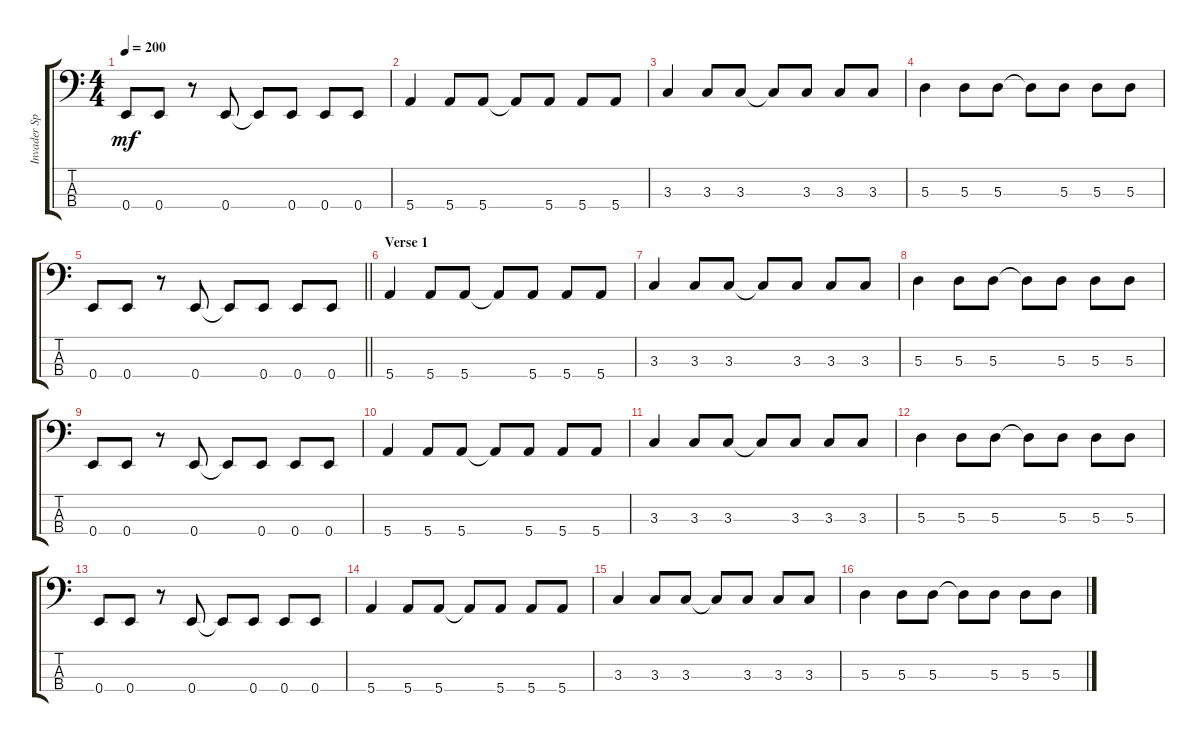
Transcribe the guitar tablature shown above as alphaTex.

\track ("Invader Splorch" "Invader Sp") {instrument electricbassfinger}
\staff {score tabs}
\tuning (G2 D2 A1 E1) {hide}
\ts (4 4)
\tempo 200
\clef f4
\ks c
0.4.8{dy mf} 0.4.8 r.8 0.4.8 0.4{t}.8 0.4.8 0.4.8 0.4.8 |
5.4.4 5.4.8 5.4.8 5.4{t}.8 5.4.8 5.4.8 5.4.8 |
3.3.4 3.3.8 3.3.8 3.3{t}.8 3.3.8 3.3.8 3.3.8 |
5.3.4 5.3.8 5.3.8 5.3{t}.8 5.3.8 5.3.8 5.3.8 |
\barLineRight lightlight
0.4.8 0.4.8 r.8 0.4.8 0.4{t}.8 0.4.8 0.4.8 0.4.8 |
\section ("" "Verse 1")
5.4.4 5.4.8 5.4.8 5.4{t}.8 5.4.8 5.4.8 5.4.8 |
3.3.4 3.3.8 3.3.8 3.3{t}.8 3.3.8 3.3.8 3.3.8 |
5.3.4 5.3.8 5.3.8 5.3{t}.8 5.3.8 5.3.8 5.3.8 |
0.4.8 0.4.8 r.8 0.4.8 0.4{t}.8 0.4.8 0.4.8 0.4.8 |
5.4.4 5.4.8 5.4.8 5.4{t}.8 5.4.8 5.4.8 5.4.8 |
3.3.4 3.3.8 3.3.8 3.3{t}.8 3.3.8 3.3.8 3.3.8 |
5.3.4 5.3.8 5.3.8 5.3{t}.8 5.3.8 5.3.8 5.3.8 |
0.4.8 0.4.8 r.8 0.4.8 0.4{t}.8 0.4.8 0.4.8 0.4.8 |
5.4.4 5.4.8 5.4.8 5.4{t}.8 5.4.8 5.4.8 5.4.8 |
3.3.4 3.3.8 3.3.8 3.3{t}.8 3.3.8 3.3.8 3.3.8 |
5.3.4 5.3.8 5.3.8 5.3{t}.8 5.3.8 5.3.8 5.3.8
